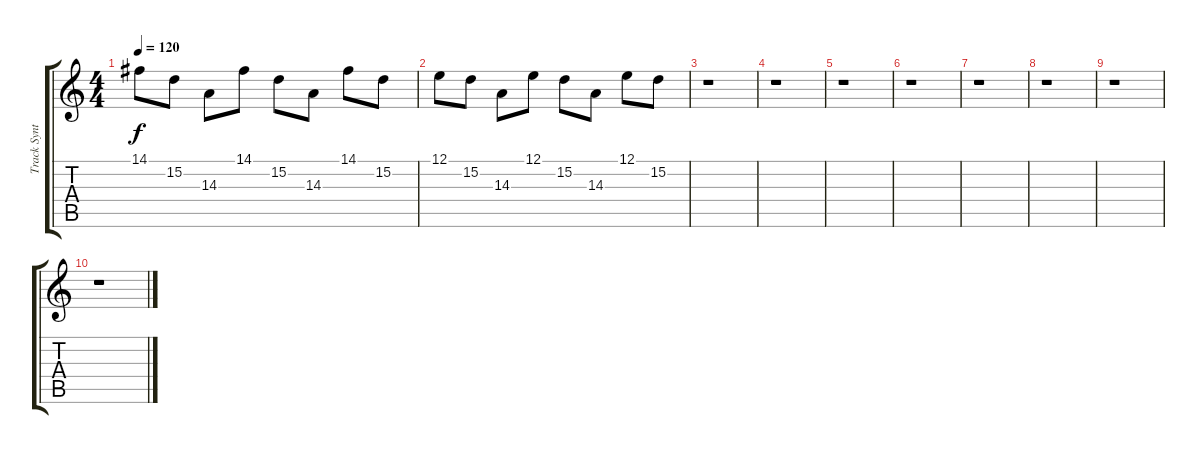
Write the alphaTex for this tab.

\track ("Track Synth" "Track Synt") {instrument lead2sawtooth}
\staff {score tabs}
\tuning (E4 B3 G3 D3 A2 D2) {hide}
\ts (4 4)
\tempo 120
\clef g2
\ks c
14.1.8{dy f} 15.2.8 14.3.8 14.1.8 15.2.8 14.3.8 14.1.8 15.2.8 |
12.1.8 15.2.8 14.3.8 12.1.8 15.2.8 14.3.8 12.1.8 15.2.8 |
r.1 |
r.1 |
r.1 |
r.1 |
r.1 |
r.1 |
r.1 |
r.1
